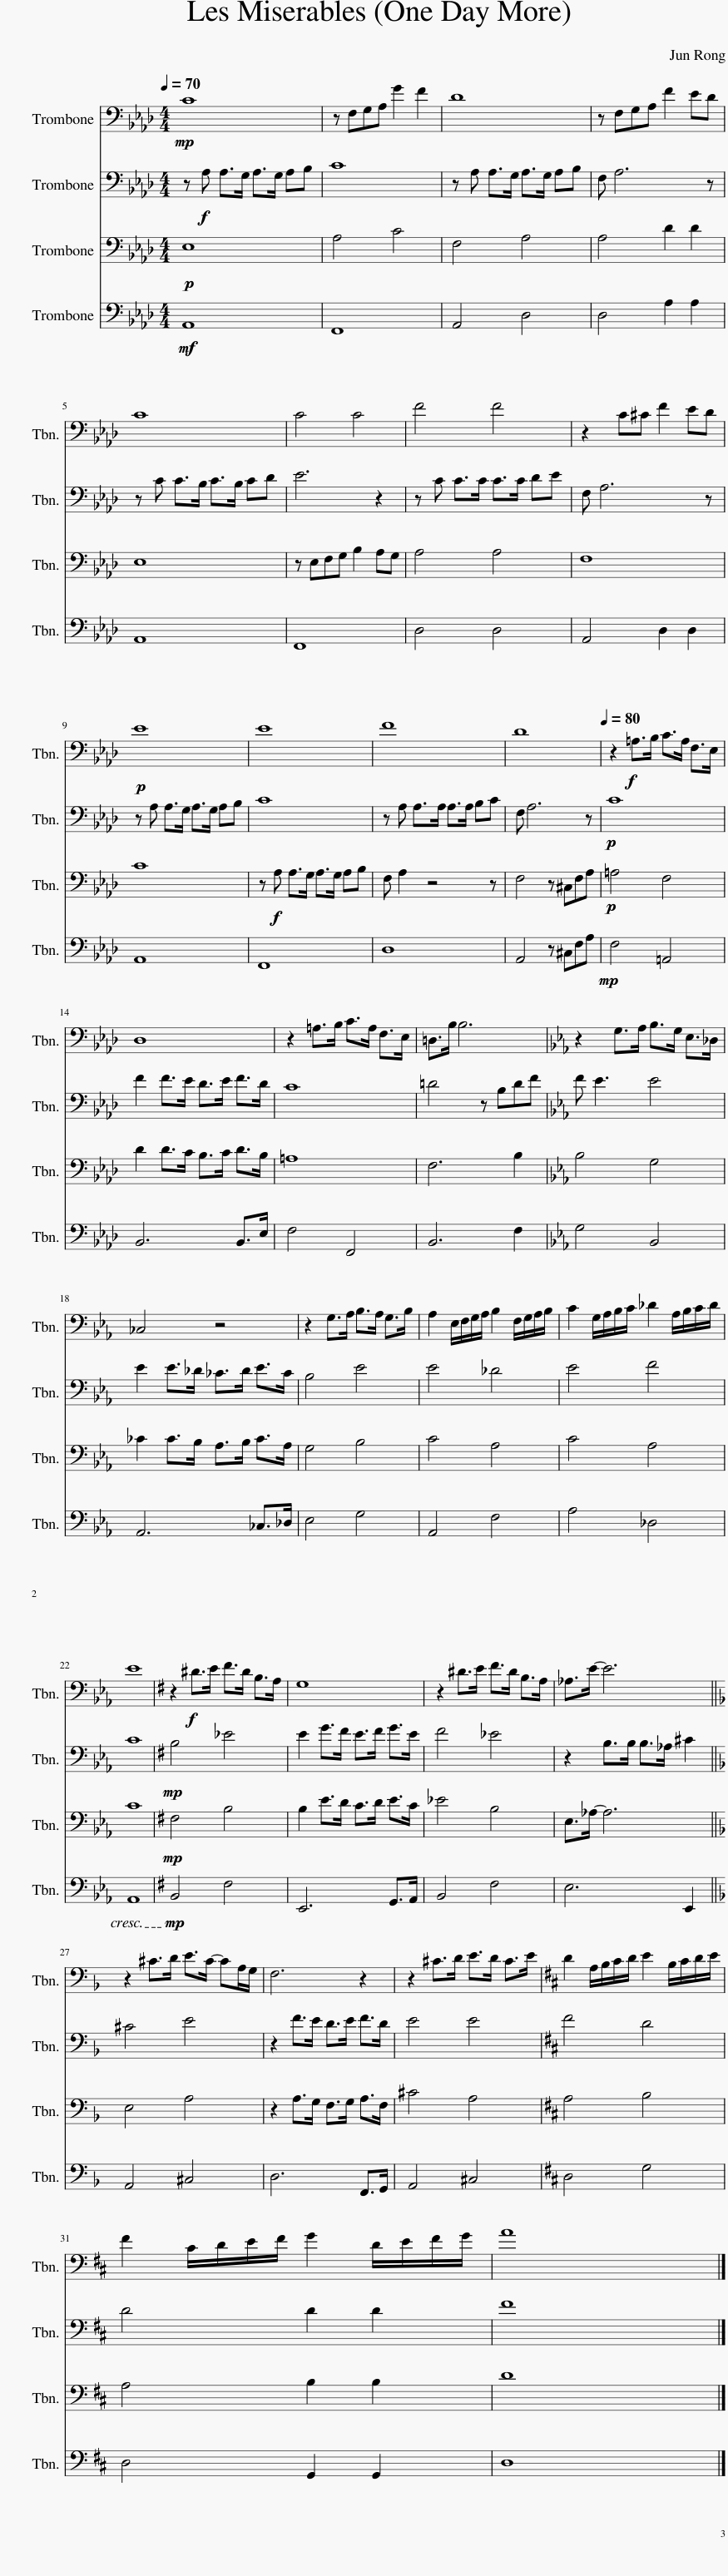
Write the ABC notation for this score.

X:1
%%score 1 2 3 4
L:1/8
Q:1/4=70
M:4/4
I:linebreak $
K:Ab
V:1 bass
V:2 bass
V:3 bass
V:4 bass
V:1
!mp! C8 | z F,G,A, G2 F2 | D8 | z F,G,A, F2 ED |$ C8 | %5
 C4 C4 | F4 F4 | z2 C^C F2 ED |$!p! E8 | E8 | %10
 F8 | D8 |[Q:1/4=80] z2!f! =A,>B, C>A, F,>E, |$ D,8 | z2 =A,>B, C>A, F,>E, | %15
 =D,>B, B,6 |[K:Eb] z2 G,>A, B,>G, E,>_D, |$ _C,4 z4 | z2 G,>A, B,>A, G,>B, | A,2 E,/F,/G,/A,/ B,2 F,/G,/A,/B,/ | %20
 C2 G,/A,/B,/C/ _D2 A,/B,/C/D/ |$ E8 |[K:G] z2!f! ^D>E F>D B,>A, | G,8 | z2 ^D>E F>D B,>A, | %25
 _A,>E- E6 ||$[K:F] z2 ^C>D E>C- CA,/G,/ | F,6 z2 | z2 ^C>D E>D C>E |[K:D] D2 A,/B,/C/D/ E2 B,/C/D/E/ |$ %30
 F2 C/D/E/F/ G2 D/E/F/G/ | A8 |] %32
V:2
 z!f! A, A,>G, A,>G, A,B, | C8 | z A, A,>G, A,>G, A,B, | F, A,6 z |$ z C C>B, C>B, CD | %5
 E6 z2 | z C C>C C>C DE | F, A,6 z |$ z A, A,>G, A,>G, A,B, | C8 | %10
 z A, A,>A, A,>A, B,C | F, A,6 z |!p! C8 |$ F2 F>E D>E F>D | C8 | %15
 =D4 z B,DF |[K:Eb] F E3 E4 |$ E2 E>_D _C>D E>C | B,4 E4 | E4 _D4 | %20
 E4 F4 |$ C8 |[K:G]!mp! B,4 _E4 | E2 G>F E>F G>E | F4 _E4 | %25
 z2 B,>B, B,>_A, ^C2 ||$[K:F] ^C4 E4 | z2 F>E D>E F>D | E4 E4 |[K:D] F4 D4 |$ %30
 D4 D2 D2 | F8 |] %32
V:3
!p! E,8 | A,4 C4 | F,4 A,4 | A,4 D2 D2 |$ E,8 | %5
 z E,F,G, B,2 A,G, | A,4 A,4 | F,8 |$ C8 | z!f! A, A,>G, A,>G, A,B, | %10
 F, A,2 z4 z | F,4 z ^C,F,A, |!p! =A,4 F,4 |$ D2 D>C B,>C D>B, | =A,8 | %15
 F,6 B,2 |[K:Eb] B,4 G,4 |$ _C2 C>B, A,>B, C>A, | G,4 B,4 | C4 A,4 | %20
 C4 A,4 |$ C8 |[K:G]!mp! F,4 B,4 | B,2 E>D C>D E>C | _E4 B,4 | %25
 E,>_A,- A,6 ||$[K:F] E,4 A,4 | z2 A,>G, F,>G, A,>F, | ^C4 A,4 |[K:D] A,4 B,4 |$ %30
 A,4 B,2 B,2 | D8 |] %32
V:4
!mf! A,,8 | F,,8 | A,,4 D,4 | D,4 A,2 A,2 |$ A,,8 | %5
 F,,8 | D,4 D,4 | A,,4 D,2 D,2 |$ A,,8 | F,,8 | %10
 D,8 | A,,4 z ^C,F,A, |!mp! F,4 =A,,4 |$ B,,6 B,,>E, | F,4 F,,4 | %15
 B,,6 F,2 |[K:Eb] G,4 B,,4 |$ A,,6 _C,>_D, | E,4 G,4 | A,,4 F,4 | %20
 A,4 _D,4 |$ A,,8 |[K:G]!mp! B,,4 F,4 | E,,6 G,,>A,, | B,,4 F,4 | %25
 E,6 E,,2 ||$[K:F] A,,4 ^C,4 | D,6 F,,>G,, | A,,4 ^C,4 |[K:D] D,4 G,4 |$ %30
 D,4 G,,2 G,,2 | D,8 |] %32
